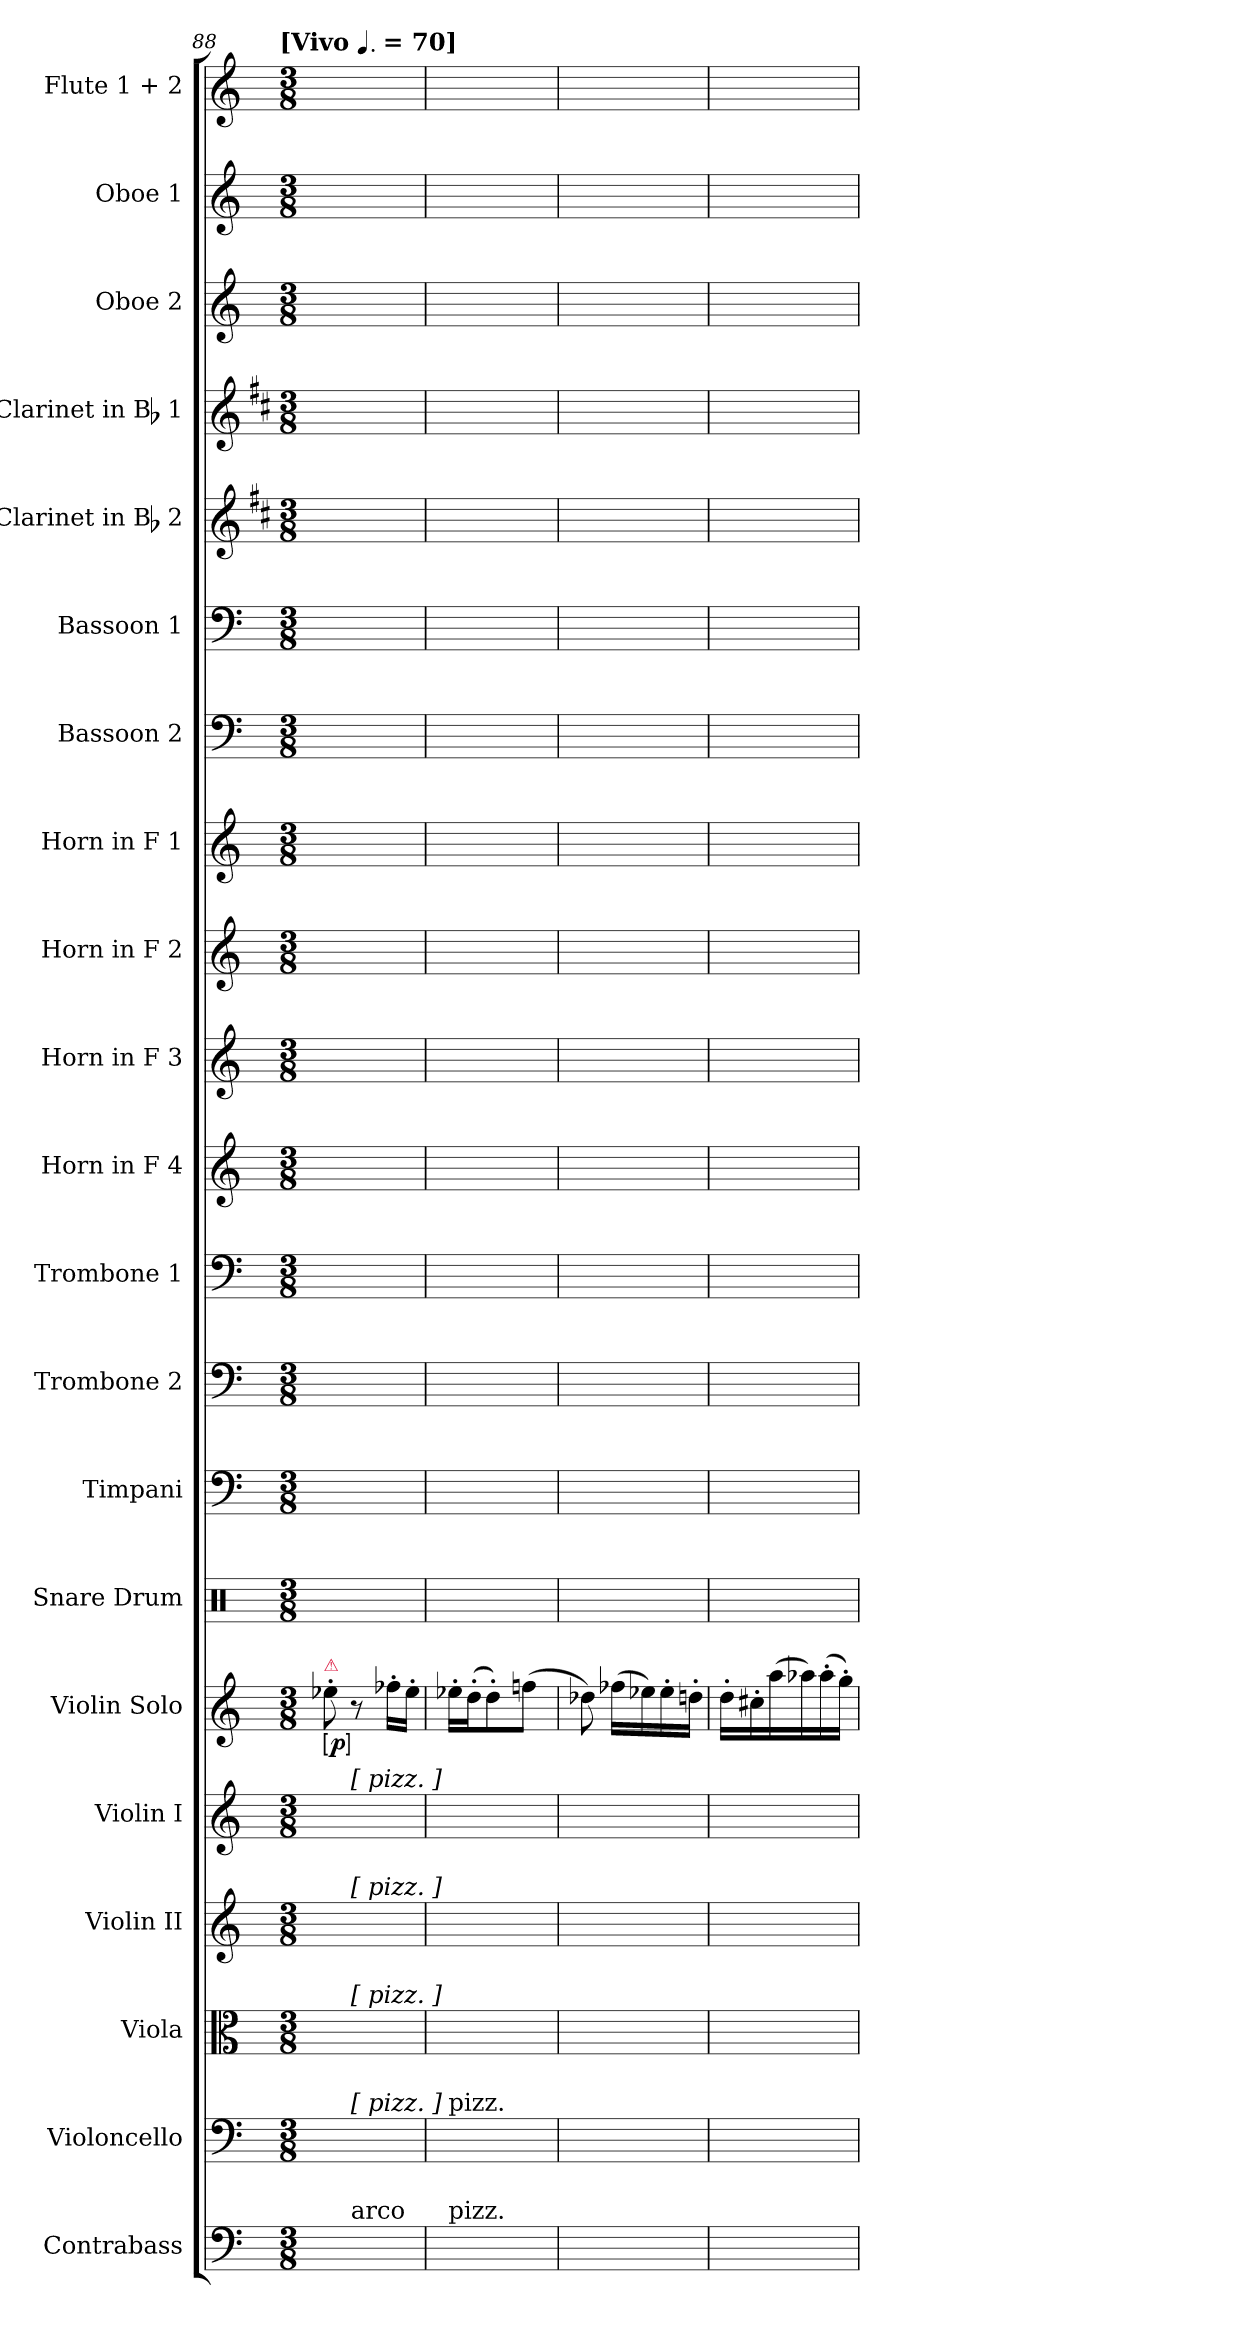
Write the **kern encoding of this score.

**kern	**kern	**kern	**kern	**kern	**kern	**dynam	**kern	**kern	**kern	**kern	**kern	**kern	**kern	**kern	**kern	**kern	**kern	**kern	**kern	**kern	**kern
*part21	*part20	*part19	*part18	*part17	*part16	*part16	*part15	*part14	*part13	*part12	*part11	*part10	*part9	*part8	*part7	*part6	*part5	*part4	*part3	*part2	*part1
*staff21	*staff20	*staff19	*staff18	*staff17	*staff16	*staff16	*staff15	*staff14	*staff13	*staff12	*staff11	*staff10	*staff9	*staff8	*staff7	*staff6	*staff5	*staff4	*staff3	*staff2	*staff1
*I"Contrabass	*I"Violoncello	*I"Viola	*I"Violin II	*I"Violin I	*I"Violin Solo	*	*I"Snare Drum	*I"Timpani	*I"Trombone 2	*I"Trombone 1	*I"Horn in F 4	*I"Horn in F 3	*I"Horn in F 2	*I"Horn in F 1	*I"Bassoon 2	*I"Bassoon 1	*I"Clarinet in Bb 2	*I"Clarinet in Bb 1	*I"Oboe 2	*I"Oboe 1	*I"Flute 1 + 2
*I'Cb.	*I'Vc.	*I'Vla.	*I'Vln. II	*I'Vln. I	*I'Vln. Solo	*	*I'S. D.	*I'Timp.	*I'Tbn.	*I'Tbn.	*I'Hn.	*I'Hn.	*I'Hn.	*I'Hn.	*I'Bsn.	*I'Bsn.	*I'Cl.	*I'Cl.	*I'Ob.	*I'Ob.	*I'Fl.
*clefF4	*clefF4	*clefC3	*clefG2	*clefG2	*clefG2	*	*clefX	*clefF4	*clefF4	*clefF4	*clefG2	*clefG2	*clefG2	*clefG2	*clefF4	*clefF4	*clefG2	*clefG2	*clefG2	*clefG2	*clefG2
*ITrd7c12	*	*	*	*	*	*	*	*	*	*	*ITrd4c7	*ITrd4c7	*ITrd4c7	*ITrd4c7	*	*	*ITrd1c2	*ITrd1c2	*	*	*
*k[]	*k[]	*k[]	*k[]	*k[]	*k[]	*	*k[]	*k[]	*k[]	*k[]	*k[b-]	*k[b-]	*k[b-]	*k[b-]	*k[]	*k[]	*k[]	*k[]	*k[]	*k[]	*k[]
*C:	*C:	*C:	*C:	*C:	*C:	*	*C:	*C:	*C:	*C:	*F:	*F:	*F:	*F:	*C:	*C:	*C:	*C:	*C:	*C:	*C:
!!LO:TX:omd:t=[Vivo [quarter-dot] = 70]
*M3/8	*M3/8	*M3/8	*M3/8	*M3/8	*M3/8	*	*M3/8	*M3/8	*M3/8	*M3/8	*M3/8	*M3/8	*M3/8	*M3/8	*M3/8	*M3/8	*M3/8	*M3/8	*M3/8	*M3/8	*M3/8
*MM70	*MM70	*MM70	*MM70	*MM70	*MM70	*	*MM70	*MM70	*MM70	*MM70	*MM70	*MM70	*MM70	*MM70	*MM70	*MM70	*MM70	*MM70	*MM70	*MM70	*MM70
=88	=88	=88	=88	=88	=88	=88	=88	=88	=88	=88	=88	=88	=88	=88	=88	=88	=88	=88	=88	=88	=88
!	!	!	!	!	!LO:TX:a:color=crimson:t=⚠	!	!	!	!	!	!	!	!	!	!	!	!	!	!	!	!
!	!	!	!	!	!	!LO:DY:ed=brack	!	!	!	!	!	!	!	!	!	!	!	!	!	!	!
8ryy	8ryy	8ryy	8ryy	8ryy	8ee-X'	p	8%3ryy	8%3ryy	8%3ryy	8%3ryy	8%3ryy	8%3ryy	8%3ryy	8%3ryy	8%3ryy	8%3ryy	8ryy	8ryy	8ryy	8ryy	8ryy
!	!	!	!	!LO:TX:a:t=[ pizz. ]	!	!	!	!	!	!	!	!	!	!	!	!	!	!	!	!	!
!	!	!	!LO:TX:a:t=[ pizz. ]	!	!	!	!	!	!	!	!	!	!	!	!	!	!	!	!	!	!
!	!	!LO:TX:a:t=[ pizz. ]	!	!	!	!	!	!	!	!	!	!	!	!	!	!	!	!	!	!	!
!	!LO:TX:a:t=[ pizz. ]	!	!	!	!	!	!	!	!	!	!	!	!	!	!	!	!	!	!	!	!
!LO:TX:a:t=arco	!	!	!	!	!	!	!	!	!	!	!	!	!	!	!	!	!	!	!	!	!
8ryy	8ryy	8ryy	8ryy	8ryy	8r	.	.	.	.	.	.	.	.	.	.	.	16ryy	8ryy	8ryy	8ryy	8ryy
.	.	.	.	.	.	.	.	.	.	.	.	.	.	.	.	.	16ryy	.	.	.	.
8ryy	8ryy	8ryy	8ryy	8ryy	16ff-X'LL	.	.	.	.	.	.	.	.	.	.	.	8ryy	16ryy	8ryy	8ryy	8ryy
.	.	.	.	.	16ee-'JJ	.	.	.	.	.	.	.	.	.	.	.	.	16ryy	.	.	.
=89	=89	=89	=89	=89	=89	=89	=89	=89	=89	=89	=89	=89	=89	=89	=89	=89	=89	=89	=89	=89	=89
!	!LO:TX:a:t=pizz.	!	!	!	!	!	!	!	!	!	!	!	!	!	!	!	!	!	!	!	!
!LO:TX:a:t=pizz.	!	!	!	!	!	!	!	!	!	!	!	!	!	!	!	!	!	!	!	!	!
8ryy	8ryy	8ryy	8ryy	8ryy	16ee-X'LL	.	8ryy	8%3ryy	8%3ryy	8%3ryy	8%3ryy	8%3ryy	8%3ryy	8%3ryy	8%3ryy	8%3ryy	8ryy	8ryy	8ryy	8ryy	8ryy
.	.	.	.	.	(16dd'J	.	.	.	.	.	.	.	.	.	.	.	.	.	.	.	.
8ryy	8ryy	8ryy	8ryy	8ryy	8dd')	.	16ryy	.	.	.	.	.	.	.	.	.	16ryy	8ryy	8ryy	8ryy	8ryy
.	.	.	.	.	.	.	16ryy	.	.	.	.	.	.	.	.	.	16ryy	.	.	.	.
8ryy	8ryy	8ryy	8ryy	8ryy	(8ffnJ	.	8ryy	.	.	.	.	.	.	.	.	.	8ryy	16ryy	8ryy	8ryy	8ryy
.	.	.	.	.	.	.	.	.	.	.	.	.	.	.	.	.	.	16ryy	.	.	.
=90	=90	=90	=90	=90	=90	=90	=90	=90	=90	=90	=90	=90	=90	=90	=90	=90	=90	=90	=90	=90	=90
8ryy	8ryy	8ryy	8ryy	8ryy	8dd-X)	.	8ryy	8%3ryy	8%3ryy	8%3ryy	8%3ryy	8%3ryy	8%3ryy	8%3ryy	8%3ryy	8%3ryy	8ryy	8ryy	8ryy	8ryy	8ryy
8ryy	8ryy	8ryy	8ryy	8ryy	(16ff-XLL	.	16ryy	.	.	.	.	.	.	.	.	.	16ryy	8ryy	8ryy	8ryy	8ryy
.	.	.	.	.	16ee-X)	.	16ryy	.	.	.	.	.	.	.	.	.	16ryy	.	.	.	.
8ryy	8ryy	8ryy	8ryy	8ryy	16ee-'	.	8ryy	.	.	.	.	.	.	.	.	.	8ryy	16ryy	8ryy	8ryy	8ryy
.	.	.	.	.	16ddn'JJ	.	.	.	.	.	.	.	.	.	.	.	.	16ryy	.	.	.
=91	=91	=91	=91	=91	=91	=91	=91	=91	=91	=91	=91	=91	=91	=91	=91	=91	=91	=91	=91	=91	=91
8ryy	8ryy	8ryy	8ryy	8ryy	16dd'LL	.	8ryy	8%3ryy	8%3ryy	8%3ryy	8%3ryy	8%3ryy	8%3ryy	8%3ryy	8%3ryy	8%3ryy	8ryy	8ryy	8ryy	8ryy	8ryy
.	.	.	.	.	16cc#X'	.	.	.	.	.	.	.	.	.	.	.	.	.	.	.	.
8ryy	8ryy	8ryy	8ryy	8ryy	(16aa	.	16ryy	.	.	.	.	.	.	.	.	.	16ryy	8ryy	8ryy	8ryy	8ryy
.	.	.	.	.	16aa-X)	.	16ryy	.	.	.	.	.	.	.	.	.	16ryy	.	.	.	.
8ryy	8ryy	8ryy	8ryy	8ryy	(16aa-'	.	8ryy	.	.	.	.	.	.	.	.	.	8ryy	16ryy	8ryy	8ryy	8ryy
.	.	.	.	.	16gg'JJ)	.	.	.	.	.	.	.	.	.	.	.	.	16ryy	.	.	.
=	=	=	=	=	=	=	=	=	=	=	=	=	=	=	=	=	=	=	=	=	=
*-	*-	*-	*-	*-	*-	*-	*-	*-	*-	*-	*-	*-	*-	*-	*-	*-	*-	*-	*-	*-	*-
